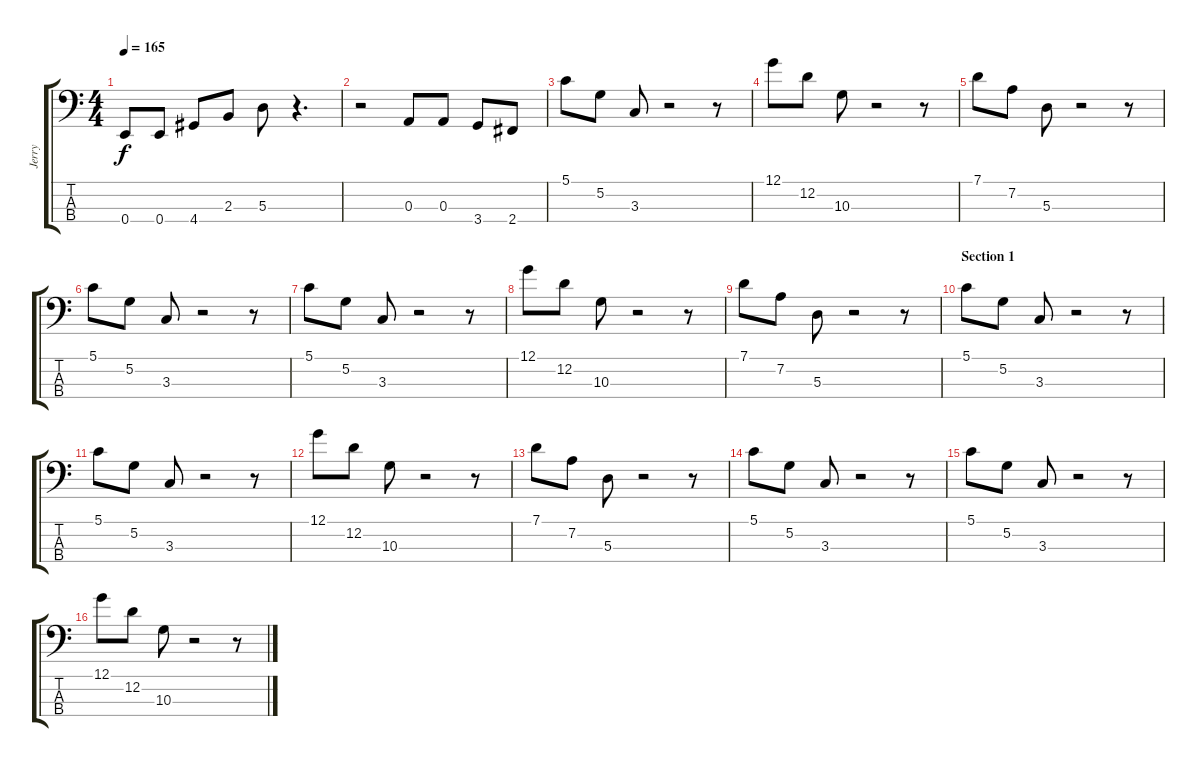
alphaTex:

\track ("Jerry" "Jerry") {instrument synthbass2}
\staff {score tabs}
\tuning (G2 D2 A1 E1) {hide}
\ts (4 4)
\tempo 165
\clef f4
\ks c
0.4.8{dy f} 0.4.8 4.4.8 2.3.8 5.3.8 r.4{d} |
r.2 0.3.8 0.3.8 3.4.8 2.4.8 |
5.1.8 5.2.8 3.3.8 r.2 r.8 |
12.1.8 12.2.8 10.3.8 r.2 r.8 |
7.1.8 7.2.8 5.3.8 r.2 r.8 |
5.1.8 5.2.8 3.3.8 r.2 r.8 |
5.1.8 5.2.8 3.3.8 r.2 r.8 |
12.1.8 12.2.8 10.3.8 r.2 r.8 |
7.1.8 7.2.8 5.3.8 r.2 r.8 |
\section ("" "Section 1")
5.1.8 5.2.8 3.3.8 r.2 r.8 |
5.1.8 5.2.8 3.3.8 r.2 r.8 |
12.1.8 12.2.8 10.3.8 r.2 r.8 |
7.1.8 7.2.8 5.3.8 r.2 r.8 |
5.1.8 5.2.8 3.3.8 r.2 r.8 |
5.1.8 5.2.8 3.3.8 r.2 r.8 |
12.1.8 12.2.8 10.3.8 r.2 r.8
